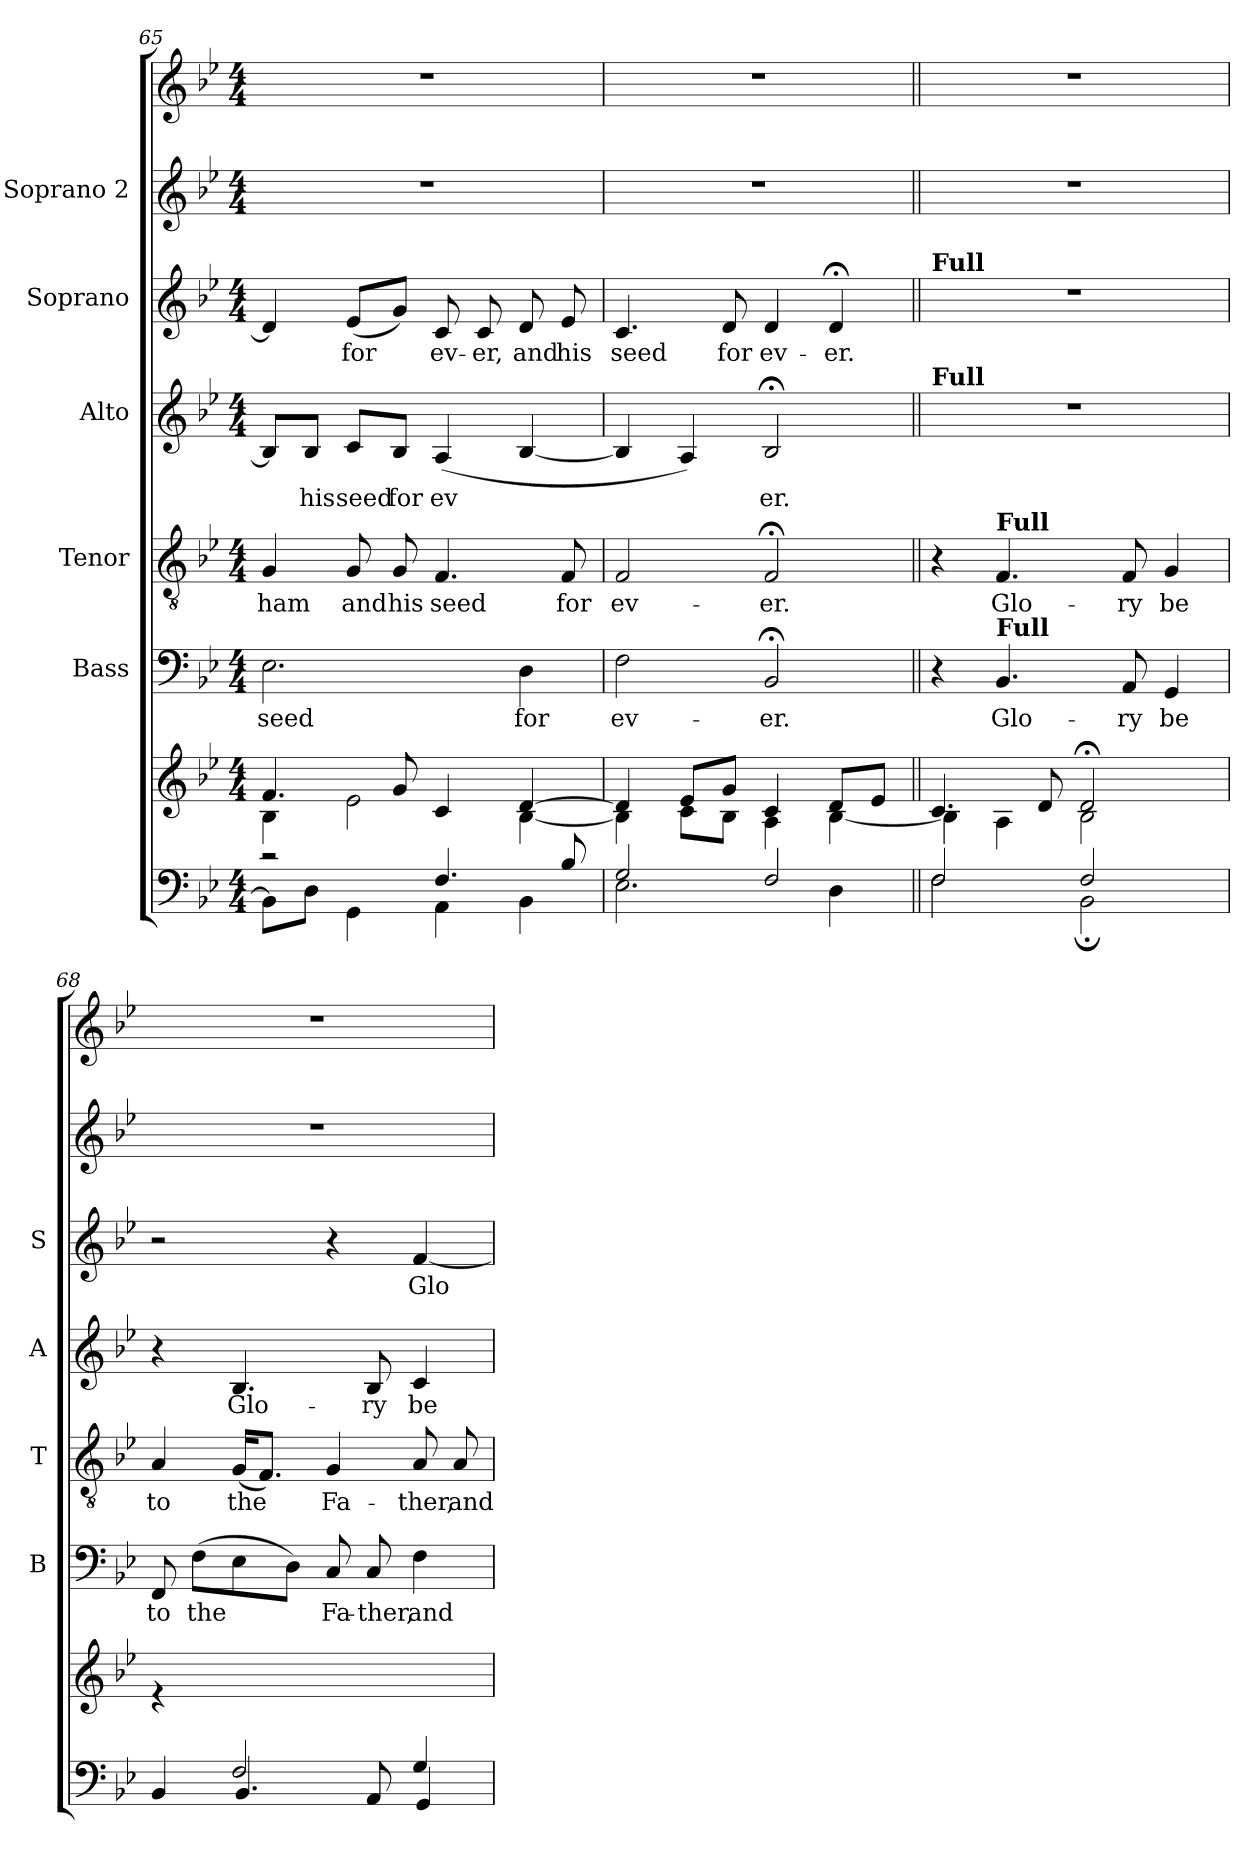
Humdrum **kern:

**kern	**kern	**kern	**text	**kern	**text	**kern	**text	**kern	**text	**kern	**kern
*part7	*part6	*part5	*part5	*part4	*part4	*part3	*part3	*part2	*part2	*part1	*part1
*staff8	*staff7	*staff6	*staff6	*staff5	*staff5	*staff4	*staff4	*staff3	*staff3	*staff2	*staff1
*	*	*I"Bass	*	*I"Tenor	*	*I"Alto	*	*I"Soprano	*	*I"Soprano 2	*
*	*	*I'B	*	*I'T	*	*I'A	*	*I'S	*	*	*
!!LO:LB:g=z
*clefF4	*clefG2	*clefF4	*	*clefGv2	*	*clefG2	*	*clefG2	*	*clefG2	*clefG2
*k[b-e-]	*k[b-e-]	*k[b-e-]	*	*k[b-e-]	*	*k[b-e-]	*	*k[b-e-]	*	*k[b-e-]	*k[b-e-]
*B-:	*B-:	*B-:	*	*B-:	*	*B-:	*	*B-:	*	*B-:	*B-:
*M4/4	*M4/4	*M4/4	*	*M4/4	*	*M4/4	*	*M4/4	*	*M4/4	*M4/4
=65	=65	=65	=65	=65	=65	=65	=65	=65	=65	=65	=65
*^	*^	*	*	*	*	*	*	*	*	*	*
!	!	!	!	!	!LO:LY:b	!	!LO:LY:b	!	!	!	!	!	!
2rc	8BB-\L]	4.f/	4B-\	2.E-\	seed	4G/	-ham	8B-/L]	.	4d/]	.	1r	1r
!	!	!	!	!	!	!	!	!	!LO:LY:b	!	!	!	!
.	8D\J	.	.	.	.	.	.	8B-/J	his	.	.	.	.
!	!	!	!	!	!	!	!LO:LY:b	!	!LO:LY:b	!	!LO:LY:b	!	!
.	4GG\	.	2e-\	.	.	8G/	and	8c/L	seed	(<8e-/L	for	.	.
!	!	!	!	!	!	!	!LO:LY:b	!	!LO:LY:b	!	!	!	!
.	.	8g/	.	.	.	8G/	his	8B-/J	for	8g/J)	.	.	.
!	!	!	!	!	!	!	!LO:LY:b	!	!LO:LY:b	!	!LO:LY:b	!	!
4.F/	4AA\	4c/	.	.	.	4.F/	seed	(<4A/	ev­	8c/	ev-	.	.
!	!	!	!	!	!	!	!	!	!	!	!LO:LY:b	!	!
.	.	.	.	.	.	.	.	.	.	8c/	-er,	.	.
!	!	!	!	!	!LO:LY:b	!	!	!	!	!	!LO:LY:b	!	!
.	4BB-\	[>4d/	[<4B-\	4D\	for	.	.	[4B-/	.	8d/	and	.	.
!	!	!	!	!	!	!	!LO:LY:b	!	!	!	!LO:LY:b	!	!
8B-/	.	.	.	.	.	8F/	for	.	.	8e-/	his	.	.
=66	=66	=66	=66	=66	=66	=66	=66	=66	=66	=66	=66	=66	=66
!	!	!	!	!	!LO:LY:b	!	!LO:LY:b	!	!	!	!LO:LY:b	!	!
2G/	2.E-\	4d/]	4B-\]	2F\	ev-	2F/	ev-	4B-/]	.	4.c/	seed	1r	1r
.	.	8e-/L	8c\L	.	.	.	.	4A/)	.	.	.	.	.
!	!	!	!	!	!	!	!	!	!	!	!LO:LY:b	!	!
.	.	8g/J	8B-\J	.	.	.	.	.	.	8d/	for	.	.
!	!	!	!	!	!LO:LY:b	!	!LO:LY:b	!	!LO:LY:b	!	!LO:LY:b	!	!
2F/	.	4c/	4A\	2BB-;/	-er.	2F;/	-er.	2B-;/	er.	4d/	ev-	.	.
!	!	!	!	!	!	!	!	!	!	!	!LO:LY:b	!	!
.	4D\	8d/L	[<4B-\	.	.	.	.	.	.	4d;/	-er.	.	.
.	.	8e-/J	.	.	.	.	.	.	.	.	.	.	.
=67||	=67||	=67||	=67||	=67||	=67||	=67||	=67||	=67||	=67||	=67||	=67||	=67||	=67||
!	!	!	!	!	!	!	!	!	!	!LO:TX:a:B:t=Full	!	!	!
!	!	!	!	!	!	!	!	!LO:TX:a:B:t=Full	!	!	!	!	!
2F/	2F\	4.c/	4B-\]	4r	.	4r	.	1r	.	1r	.	1r	1r
!	!	!	!	!	!	!LO:TX:a:B:t=Full	!	!	!	!	!	!	!
!	!	!	!	!LO:TX:a:B:t=Full	!	!	!	!	!	!	!	!	!
!	!	!	!	!	!LO:LY:b	!	!LO:LY:b	!	!	!	!	!	!
.	.	.	4A\	4.BB-/	Glo-	4.F/	Glo-	.	.	.	.	.	.
.	.	8d/	.	.	.	.	.	.	.	.	.	.	.
2F/	2BB-;\	2d;</	2B-\	.	.	.	.	.	.	.	.	.	.
!	!	!	!	!	!LO:LY:b	!	!LO:LY:b	!	!	!	!	!	!
.	.	.	.	8AA/	-ry	8F/	-ry	.	.	.	.	.	.
!	!	!	!	!	!LO:LY:b	!	!LO:LY:b	!	!	!	!	!	!
.	.	.	.	4GG/	be	4G/	be	.	.	.	.	.	.
=68	=68	=68	=68	=68	=68	=68	=68	=68	=68	=68	=68	=68	=68
!	!	!	!	!	!LO:LY:b	!	!LO:LY:b	!	!	!	!	!	!
4ryy	4BB-/	1ryy	4r	8FF/	to	4A/	to	4r	.	2r	.	1r	1r
!	!	!	!	!	!LO:LY:b	!	!	!	!	!	!	!	!
.	.	.	.	(>8F\L	the	.	.	.	.	.	.	.	.
!	!	!	!	!	!	!	!LO:LY:b	!	!LO:LY:b	!	!	!	!
2F/	4.BB-/	.	2.ryy	8E-\	.	(<16G/KL	the	4.B-/	Glo-	.	.	.	.
.	.	.	.	.	.	8.F/J)	.	.	.	.	.	.	.
.	.	.	.	8D\J)	.	.	.	.	.	.	.	.	.
!	!	!	!	!	!LO:LY:b	!	!LO:LY:b	!	!	!	!	!	!
.	.	.	.	8C/	Fa-	4G/	Fa-	.	.	4r	.	.	.
!	!	!	!	!	!LO:LY:b	!	!	!	!LO:LY:b	!	!	!	!
.	8AA/	.	.	8C/	-ther,	.	.	8B-/	-ry	.	.	.	.
!	!	!	!	!	!LO:LY:b	!	!LO:LY:b	!	!LO:LY:b	!	!LO:LY:b	!	!
4G/	4GG/	.	.	4F\	and	8A/	-ther,	4c/	be	[4f/	Glo­	.	.
!	!	!	!	!	!	!	!LO:LY:b	!	!	!	!	!	!
.	.	.	.	.	.	8A/	and	.	.	.	.	.	.
*v	*v	*	*	*	*	*	*	*	*	*	*	*	*
*	*v	*v	*	*	*	*	*	*	*	*	*	*
=	=	=	=	=	=	=	=	=	=	=	=
*-	*-	*-	*-	*-	*-	*-	*-	*-	*-	*-	*-
